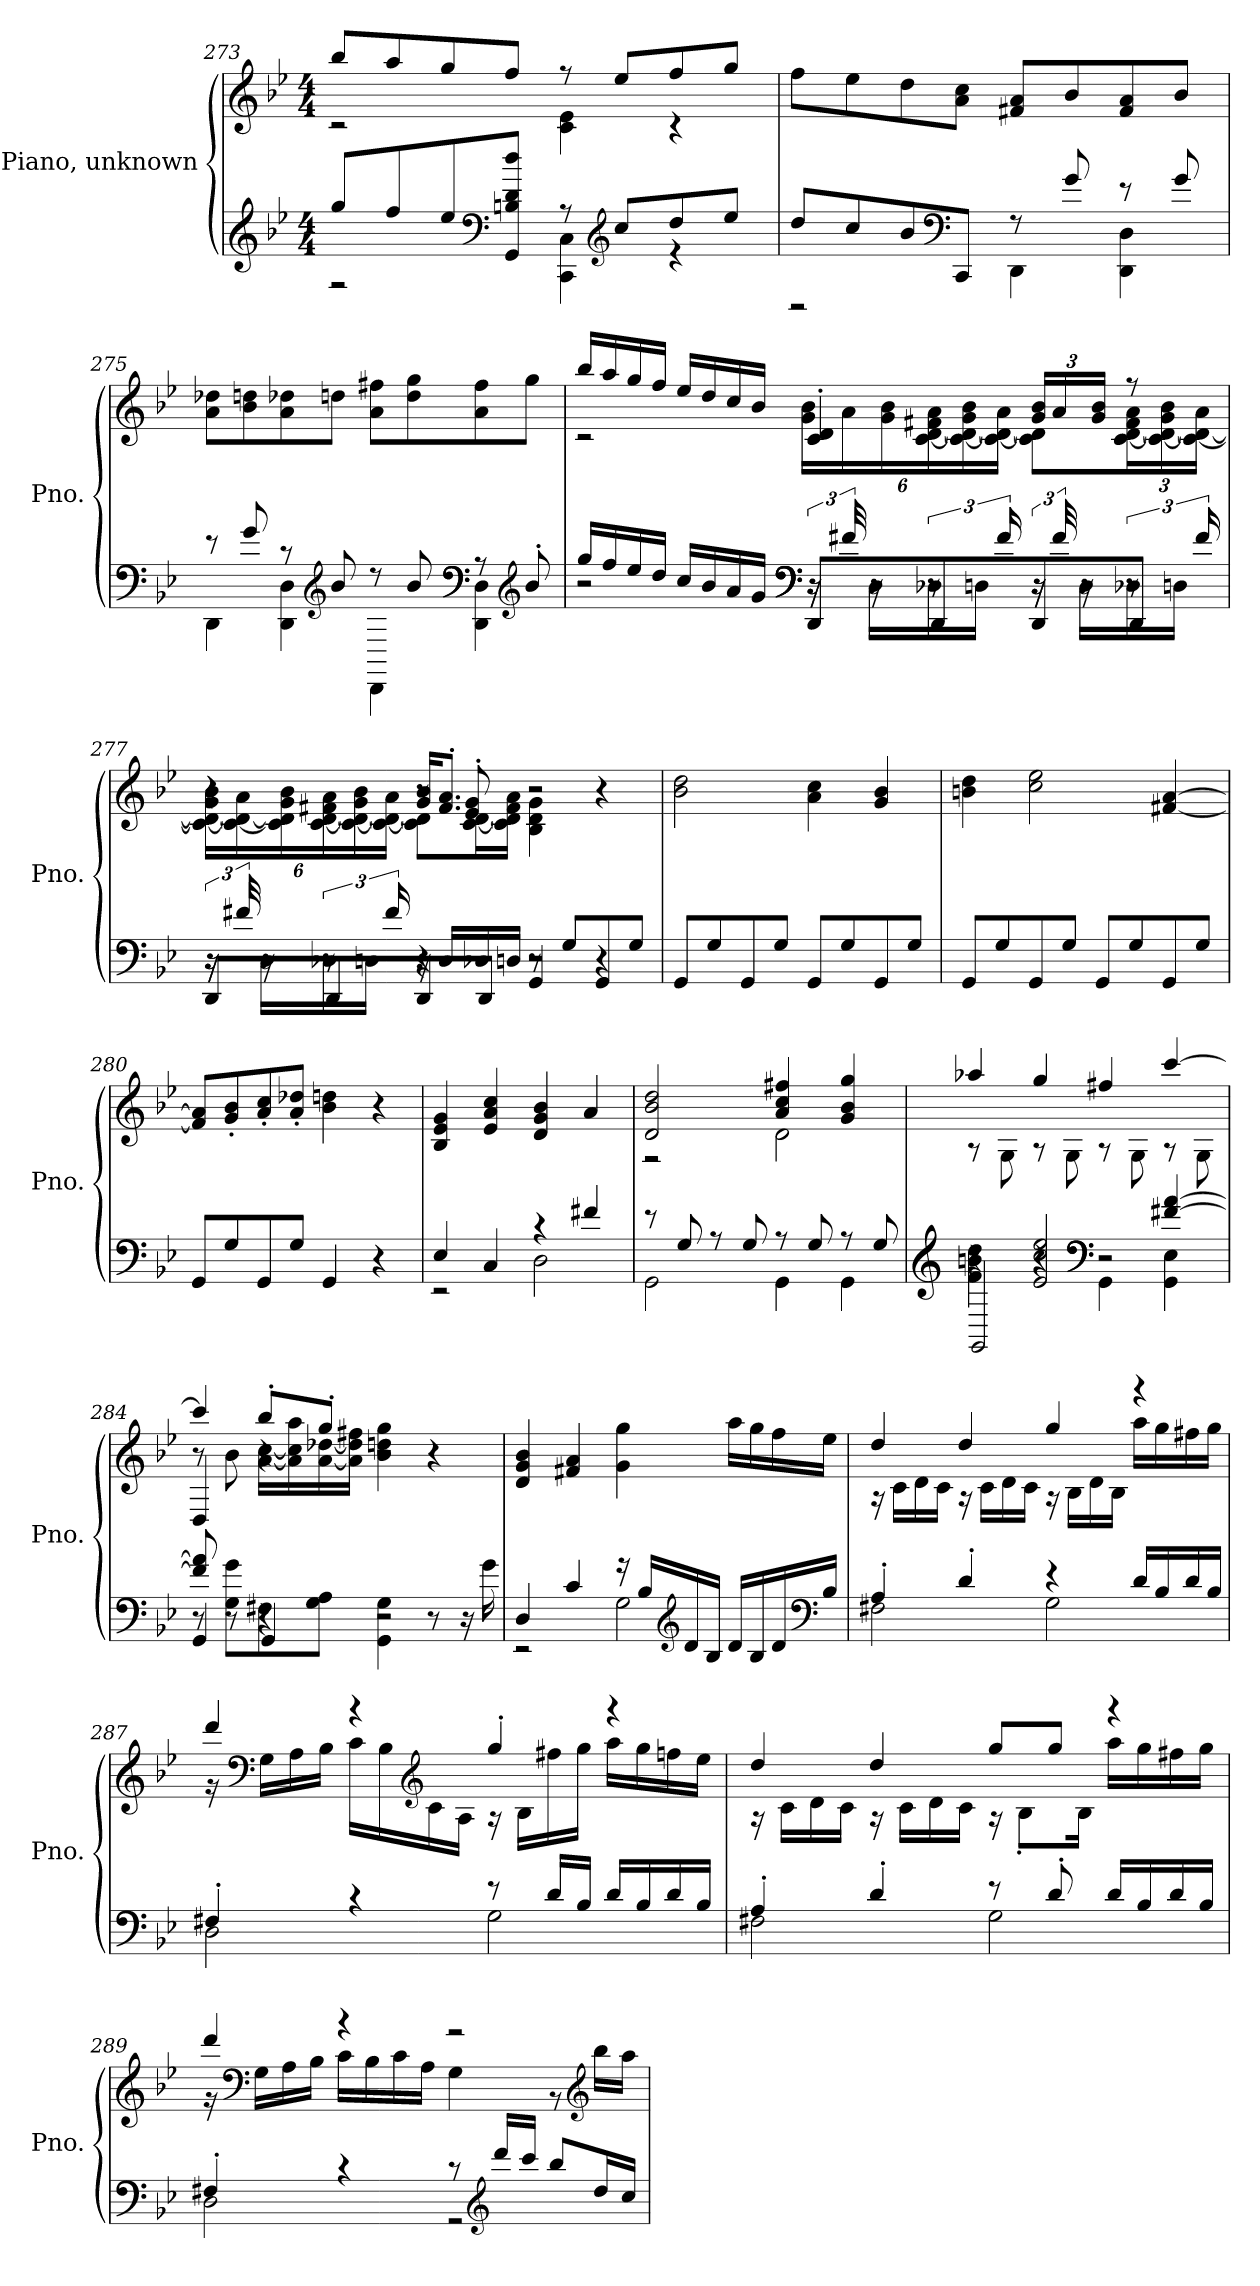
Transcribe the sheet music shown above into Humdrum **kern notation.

**kern	**kern
*part1	*part1
*staff2	*staff1
*I"Piano, unknown	*
*I'Pno.	*
*clefG2	*clefG2
*k[b-e-]	*k[b-e-]
*M4/4	*M4/4
=273	=273
*^	*^
8gg/L	2r	8bb-/L	2r
8ff/	.	8aa/	.
8ee-/	.	8gg/	.
*clefF4	*	*	*
8GG/ 8Bn/ 8d/ 8dd/J	.	8ff/J	.
8r	4CC\ 4C\	8r	4c\ 4e-\
*clefG2	*	*	*
8cc/L	.	8ee-/L	.
8dd/	4r	8ff/	4r
8ee-/J	.	8gg/J	.
*	*	*v	*v
=274	=274	=274
8dd/L	2r	8ff\L
8cc/	.	8ee-\
8b-/	.	8dd\
*clefF4	*	*
8CC/J	.	8a\ 8cc\J
8r	4DD\	8f#X/ 8a/L
8g/	.	8b-/
8r	4DD\ 4D\	8f#/ 8a/
8g/	.	8b-/J
!!LO:LB:g=z
=275	=275	=275
8r	4DD\	8a\ 8dd-X\L
8g/	.	8b-\ 8ddn\
8r	4DD\ 4D\	8a\ 8dd-X\
*clefG2	*	*
8b-/	.	8ddn\J
8r	4DD\	8a\ 8ff#X\L
8b-/	.	8dd\ 8gg\
*clefF4	*	*
8r	4DD\ 4D\	8a\ 8ff#\
*clefG2	*	*
8b-'/	.	8gg\J
!!LO:LB:g=z
=276	=276	=276
*	*^	*^
16gg/LL	2r	2r	16bb-/LL	2r
16ff/	.	.	16aa/	.
16ee-/	.	.	16gg/	.
16dd/JJ	.	.	16ff/JJ	.
16cc/LL	.	.	16ee-/LL	.
16b-/	.	.	16dd/	.
16a/	.	.	16cc/	.
16g/JJ	.	.	16b-/JJ	.
*clefF4	*	*	*	*
*	*	*	*	*Xbrackettup
24r	16r	8DD/L	4c/' 4d/'	24g\ 24b-\LL
48f#X/	.	.	.	24a\
16r	16D\LL	.	.	.
.	.	.	.	24g\ 24b-\
12r	16D-X\	8DD/	.	[24c\ [24d\ 24f#X\ 24a\
.	.	.	.	24c\_ 24d\_ 24g\ 24b-\
.	16Dn\JJ	.	.	.
24f#/	.	.	.	24c\_ 24d\_ 24a\JJ
24r	16r	8DD/	24g/ 24b-/LL	8c\] 8d\]L
48f#/	.	.	24a/	.
16r	16D\LL	.	.	.
.	.	.	24g/ 24b-/JJ	.
12r	16D-X\	8DD/J	8r	[24c\ [24d\ 24f#\ 24a\L
.	.	.	.	24c\_ 24d\_ 24g\ 24b-\
.	16Dn\JJ	.	.	.
24f#/	.	.	.	24c\_ 24d\_ 24a\JJ
!!LO:LB:g=z
=277	=277	=277	=277	=277
*	*	*	*	*^
24r	16r	8DD/L	4r	24c\_ 24d\_ 24g\ 24b-\LL	4r
48f#X/	.	.	.	24c\_ 24d\_ 24a\	.
16r	16D\LL	.	.	.	.
.	.	.	.	24c\] 24d\] 24g\ 24b-\	.
12r	16D-X\	8DD/	.	[24c\ [24d\ 24f#X\ 24a\	.
.	.	.	.	24c\_ 24d\_ 24g\ 24b-\	.
.	16Dn\JJ	.	.	.	.
24f#/	.	.	.	24c\_ 24d\_ 24a\JJ	.
16r	4r	8DD/	16g/ 16b-/KL	8c\] 8d\]L	8r
16D/LL	.	.	8.f#/' 8.a/'J	.	.
16D-X/	.	8DD/J	.	[16c\ [16d\L	8e-/' 8g/'
16Dn/JJ	.	.	.	16c\] 16d\] 16f#\ 16a\JJ	.
8r	2r	4GG/	2r	4B-\ 4d\ 4g\	2r
8G/L	.	.	.	.	.
8GG/	.	4r	.	4r	.
8G/J	.	.	.	.	.
*v	*v	*v	*	*	*
*	*v	*v	*v
=278	=278
8GG/L	2b-\ 2dd\
8G/	.
8GG/	.
8G/J	.
8GG/L	4a\ 4cc\
8G/	.
8GG/	4g/ 4b-/
8G/J	.
=279	=279
8GG/L	4bn\ 4dd\
8G/	.
8GG/	2cc\ 2ee-\
8G/J	.
8GG/L	.
8G/	.
8GG/	[4f#X/ [4a/
8G/J	.
!!LO:LB:g=z
=280	=280
8GG/L	8f#/] 8a/]L
8G/	8g/' 8b-/'
8GG/	8a/' 8cc/'
8G/J	8a/' 8dd-X/'J
4GG/	4b-\ 4ddn\
4r	4r
=281	=281
*^	*
4E-/	2r	4B-/ 4e-/ 4g/
4C/	.	4e-/ 4a/ 4cc/
4r	2D\	4d/ 4g/ 4b-/
4f#X/	.	4a/
=282	=282	=282
*	*	*^
8r	2GG\	2d/ 2b-/ 2dd/	2r
8G/	.	.	.
8r	.	.	.
8G/	.	.	.
8r	4GG\	4a/ 4cc/ 4ff#X/	2d\
8G/	.	.	.
8r	4GG\	4g/ 4b-/ 4gg/	.
8G/	.	.	.
*v	*v	*	*
=283	=283	=283
*clefG2	*	*
*^	*	*
*	*^	*	*
4r	4f\ 4bn\ 4dd\	2GG/	4aa-X/	8r
.	.	.	.	8G\
2e-/ 2cc/ 2ee-/	4r	.	4gg/	8r
.	.	.	.	8G\
*clefF4	*	*	*	*
.	4GG\	2r	4ff#X/	8r
.	.	.	.	8G\
[4f#X/ [4a/	4GG\ 4E-\	.	[4ccc/	8r
.	.	.	.	8G\
!!LO:LB:g=z
=284	=284	=284	=284	=284
*	*	*	*	*^
8f#/] 8a/]	8r	4GG/	4ccc/]	8r	4D/
8r	8G\ 8g\L	.	.	8b-\	.
4r	8F#X\	4GG/	8bb-'/L	[16a\ [16cc\LL	4r
.	.	.	.	16a\] 16cc\] 16aa\	.
.	8G\ 8A\J	.	8gg'/J	[16a\ [16dd-X\	.
.	.	.	.	16a\] 16dd-\] 16ff#X\JJ	.
2r	4GG\ 4G\	2r	2r	4b-\ 4ddn\ 4gg\	2r
.	8r	.	.	4r	.
.	16r	.	.	.	.
.	16g\	.	.	.	.
*	*v	*v	*	*	*
*	*	*v	*v	*v
=285	=285	=285
4D/	2r	4d/ 4g/ 4b-/
4c/	.	4f#X/ 4a/
16r	2G\	4g\ 4gg\
16B-/LL	.	.
*clefG2	*	*
16d/	.	.
16B-/JJ	.	.
16d/LL	.	16aa\LL
16B-/	.	16gg\
16d/	.	16ff\
*clefF4	*	*
16B-/JJ	.	16ee-\JJ
!!LO:PB:g=z
=286	=286	=286
*	*	*^
4A'/	2F#X\	4dd/	16r
.	.	.	16c\LL
.	.	.	16d\
.	.	.	16c\JJ
4d'/	.	4dd/	16r
.	.	.	16c\LL
.	.	.	16d\
.	.	.	16c\JJ
4r	2G\	4gg/	16r
.	.	.	16B-\LL
.	.	.	16d\
.	.	.	16B-\JJ
16d/LL	.	4r	16aa\LL
16B-/	.	.	16gg\
16d/	.	.	16ff#X\
16B-/JJ	.	.	16gg\JJ
=287	=287	=287	=287
4F#X'/	2D\	4ddd/	16r
*	*	*clefF4	*
.	.	.	16G\LL
.	.	.	16A\
.	.	.	16B-\JJ
4r	.	4r	16c\LL
.	.	.	16B-\
*	*	*clefG2	*
.	.	.	16c\
.	.	.	16A\JJ
8r	2G\	4gg'/	16r
.	.	.	16B-\LL
16d/LL	.	.	16ff#X\
16B-/JJ	.	.	16gg\JJ
16d/LL	.	4r	16aa\LL
16B-/	.	.	16gg\
16d/	.	.	16ffn\
16B-/JJ	.	.	16ee-\JJ
!!LO:LB:g=z	!!
=288	=288	=288	=288
4A'/	2F#X\	4dd/	16r
.	.	.	16c\LL
.	.	.	16d\
.	.	.	16c\JJ
4d'/	.	4dd/	16r
.	.	.	16c\LL
.	.	.	16d\
.	.	.	16c\JJ
8r	2G\	8gg/L	16r
.	.	.	8B-'\L
8d'/	.	8gg/J	.
.	.	.	16B-\Jk
16d/LL	.	4r	16aa\LL
16B-/	.	.	16gg\
16d/	.	.	16ff#X\
16B-/JJ	.	.	16gg\JJ
=289	=289	=289	=289
4F#X'/	2D\	4ddd/	16r
*	*	*clefF4	*
.	.	.	16G\LL
.	.	.	16A\
.	.	.	16B-\JJ
4r	.	4r	16c\LL
.	.	.	16B-\
.	.	.	16c\
.	.	.	16A\JJ
8r	2r	2r	4G\
*clefG2	*	*	*
16ddd/LL	.	.	.
16ccc/JJ	.	.	.
8bb-/L	.	.	8r
*	*	*clefG2	*
16dd/L	.	.	16bb-\LL
16cc/JJ	.	.	16aa\JJ
*v	*v	*	*
*	*v	*v
=	=
*-	*-
